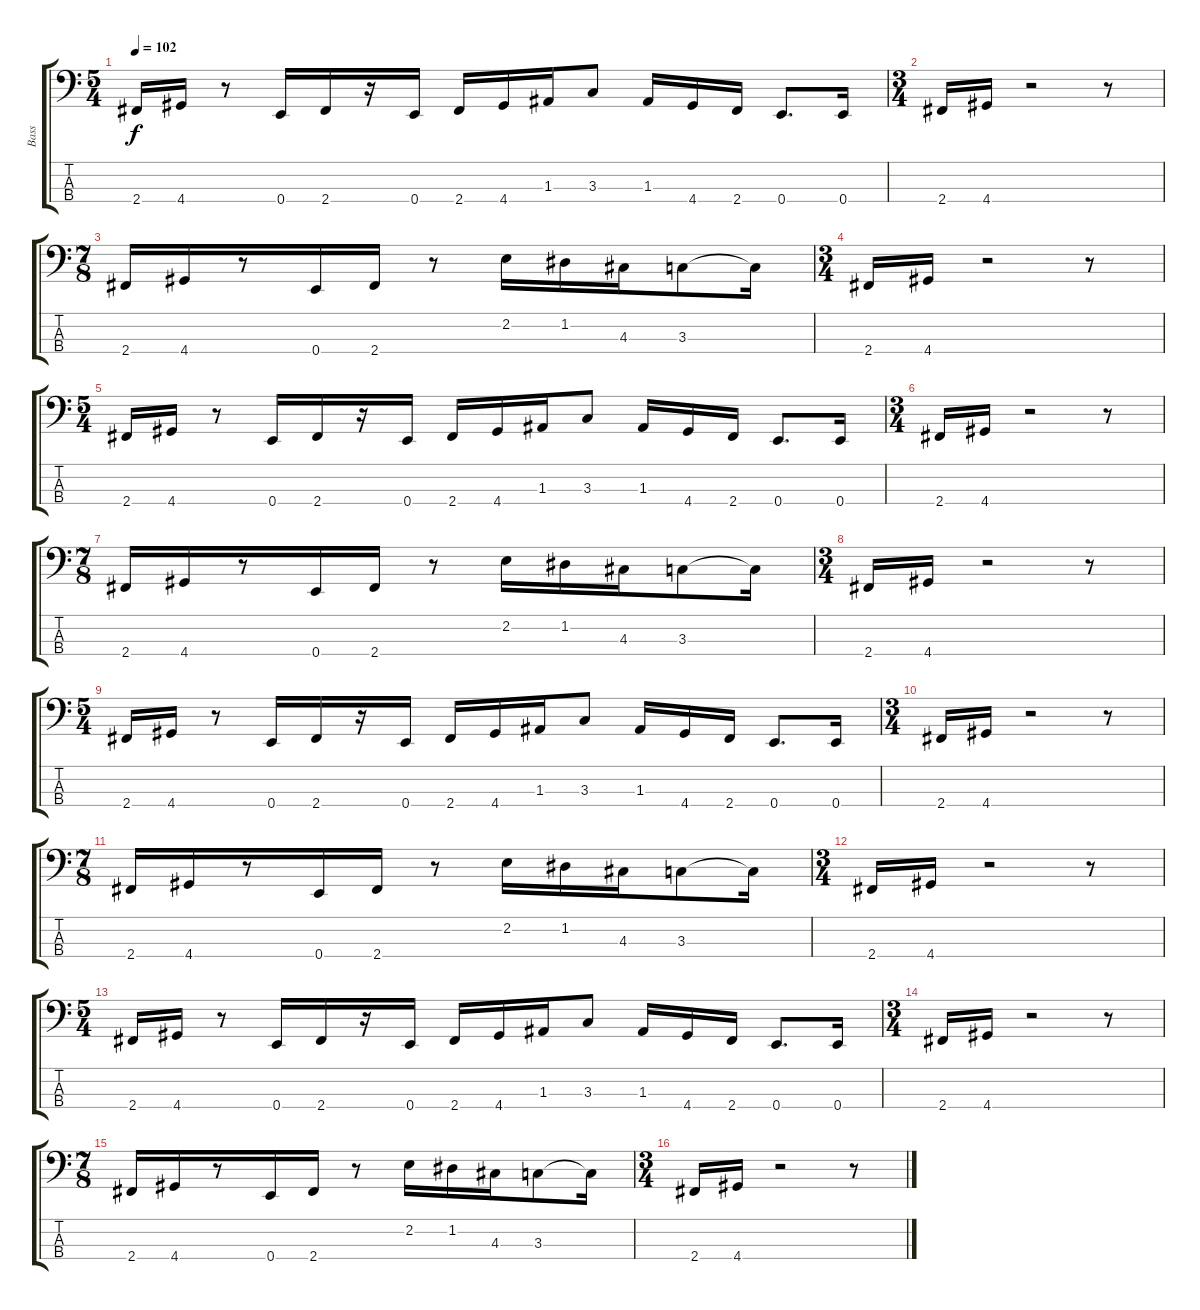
\track ("Bass" "Bass") {instrument electricbassfinger}
\staff {score tabs}
\tuning (G2 D2 A1 E1) {hide}
\ts (5 4)
\tempo 102
\clef f4
\ks c
2.4.16{dy f} 4.4.16 r.8 0.4.16 2.4.16 r.16 0.4.16 2.4.16 4.4.16 1.3.16 3.3.8 1.3.16 4.4.16 2.4.16 0.4.8{d} 0.4.16 |
\ts (3 4)
2.4.16 4.4.16 r.2 r.8 |
\ts (7 8)
2.4.16 4.4.16 r.8 0.4.16 2.4.16 r.8 2.2.16 1.2.16 4.3.16 3.3.8 3.3{t}.16 |
\ts (3 4)
2.4.16 4.4.16 r.2 r.8 |
\ts (5 4)
2.4.16 4.4.16 r.8 0.4.16 2.4.16 r.16 0.4.16 2.4.16 4.4.16 1.3.16 3.3.8 1.3.16 4.4.16 2.4.16 0.4.8{d} 0.4.16 |
\ts (3 4)
2.4.16 4.4.16 r.2 r.8 |
\ts (7 8)
2.4.16 4.4.16 r.8 0.4.16 2.4.16 r.8 2.2.16 1.2.16 4.3.16 3.3.8 3.3{t}.16 |
\ts (3 4)
2.4.16 4.4.16 r.2 r.8 |
\ts (5 4)
2.4.16 4.4.16 r.8 0.4.16 2.4.16 r.16 0.4.16 2.4.16 4.4.16 1.3.16 3.3.8 1.3.16 4.4.16 2.4.16 0.4.8{d} 0.4.16 |
\ts (3 4)
2.4.16 4.4.16 r.2 r.8 |
\ts (7 8)
2.4.16 4.4.16 r.8 0.4.16 2.4.16 r.8 2.2.16 1.2.16 4.3.16 3.3.8 3.3{t}.16 |
\ts (3 4)
2.4.16 4.4.16 r.2 r.8 |
\ts (5 4)
2.4.16 4.4.16 r.8 0.4.16 2.4.16 r.16 0.4.16 2.4.16 4.4.16 1.3.16 3.3.8 1.3.16 4.4.16 2.4.16 0.4.8{d} 0.4.16 |
\ts (3 4)
2.4.16 4.4.16 r.2 r.8 |
\ts (7 8)
2.4.16 4.4.16 r.8 0.4.16 2.4.16 r.8 2.2.16 1.2.16 4.3.16 3.3.8 3.3{t}.16 |
\ts (3 4)
2.4.16 4.4.16 r.2 r.8
